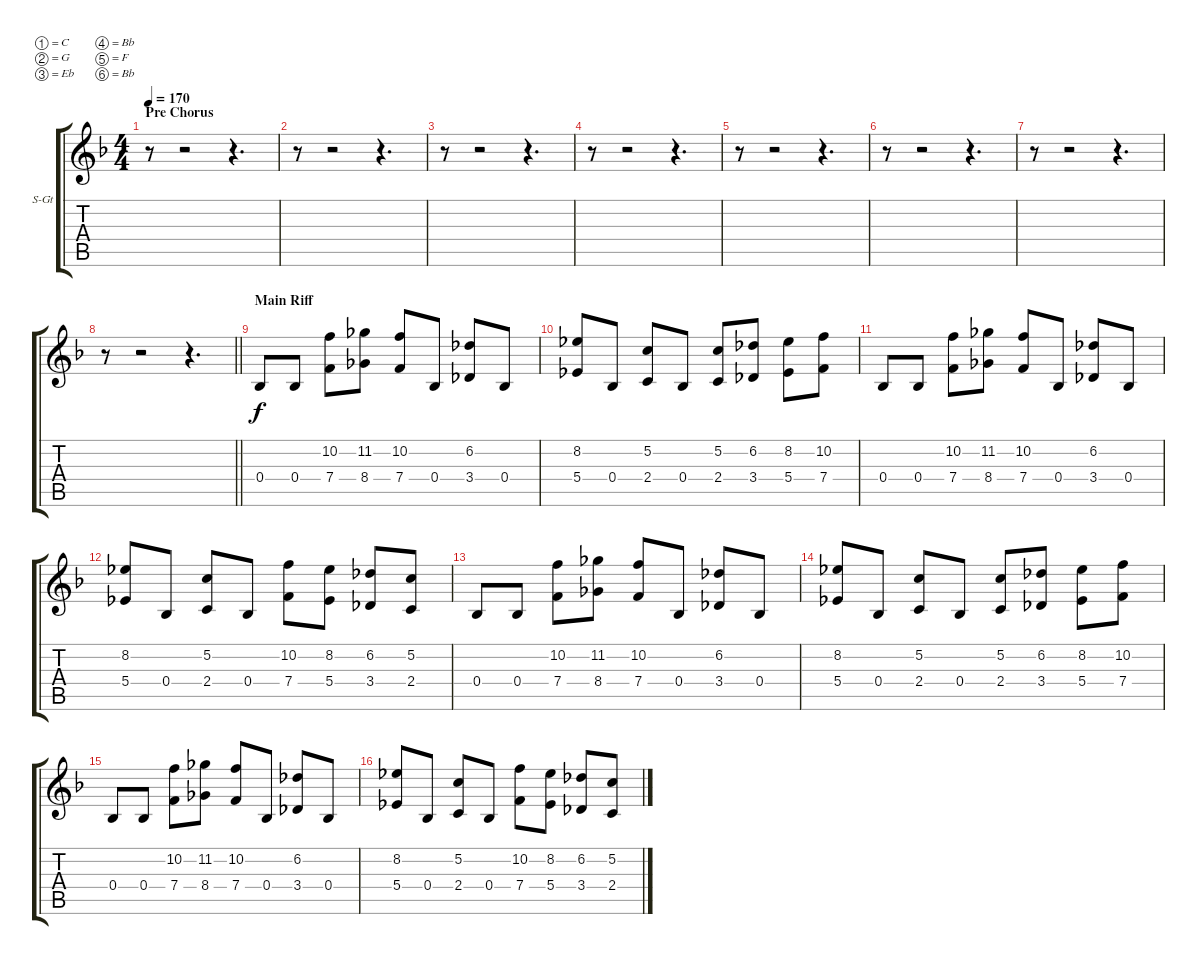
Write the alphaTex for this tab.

\bracketExtendMode groupsimilarinstruments
\firstSystemTrackNameOrientation horizontal
\otherSystemsTrackNameOrientation horizontal
\track ("Sample" "S-Gt") {instrument lead2sawtooth}
\staff {score tabs}
\tuning (C4 G3 Eb3 Bb2 F2 Bb1)
\displaytranspose 12
\ts (4 4)
\section ("" "Pre Chorus")
\tempo 170
\clef g2
\ks dminor
r.8{dy f} r.2 r.4{d} |
r.8 r.2 r.4{d} |
r.8 r.2 r.4{d} |
r.8 r.2 r.4{d} |
r.8 r.2 r.4{d} |
r.8 r.2 r.4{d} |
r.8 r.2 r.4{d} |
\barLineRight lightlight
r.8 r.2 r.4{d} |
\section ("" "Main Riff")
0.4.8 0.4.8 (10.2 7.4).8 (11.2 8.4).8 (10.2 7.4).8 0.4.8 (6.2 3.4).8 0.4.8 |
(8.2 5.4).8 0.4.8 (5.2 2.4).8 0.4.8 (5.2 2.4).8 (6.2 3.4).8 (8.2 5.4).8 (10.2 7.4).8 |
0.4.8 0.4.8 (10.2 7.4).8 (11.2 8.4).8 (10.2 7.4).8 0.4.8 (6.2 3.4).8 0.4.8 |
(8.2 5.4).8 0.4.8 (5.2 2.4).8 0.4.8 (10.2 7.4).8 (8.2 5.4).8 (6.2 3.4).8 (5.2 2.4).8 |
0.4.8 0.4.8 (10.2 7.4).8 (11.2 8.4).8 (10.2 7.4).8 0.4.8 (6.2 3.4).8 0.4.8 |
(8.2 5.4).8 0.4.8 (5.2 2.4).8 0.4.8 (5.2 2.4).8 (6.2 3.4).8 (8.2 5.4).8 (10.2 7.4).8 |
0.4.8 0.4.8 (10.2 7.4).8 (11.2 8.4).8 (10.2 7.4).8 0.4.8 (6.2 3.4).8 0.4.8 |
(8.2 5.4).8 0.4.8 (5.2 2.4).8 0.4.8 (10.2 7.4).8 (8.2 5.4).8 (6.2 3.4).8 (5.2 2.4).8
